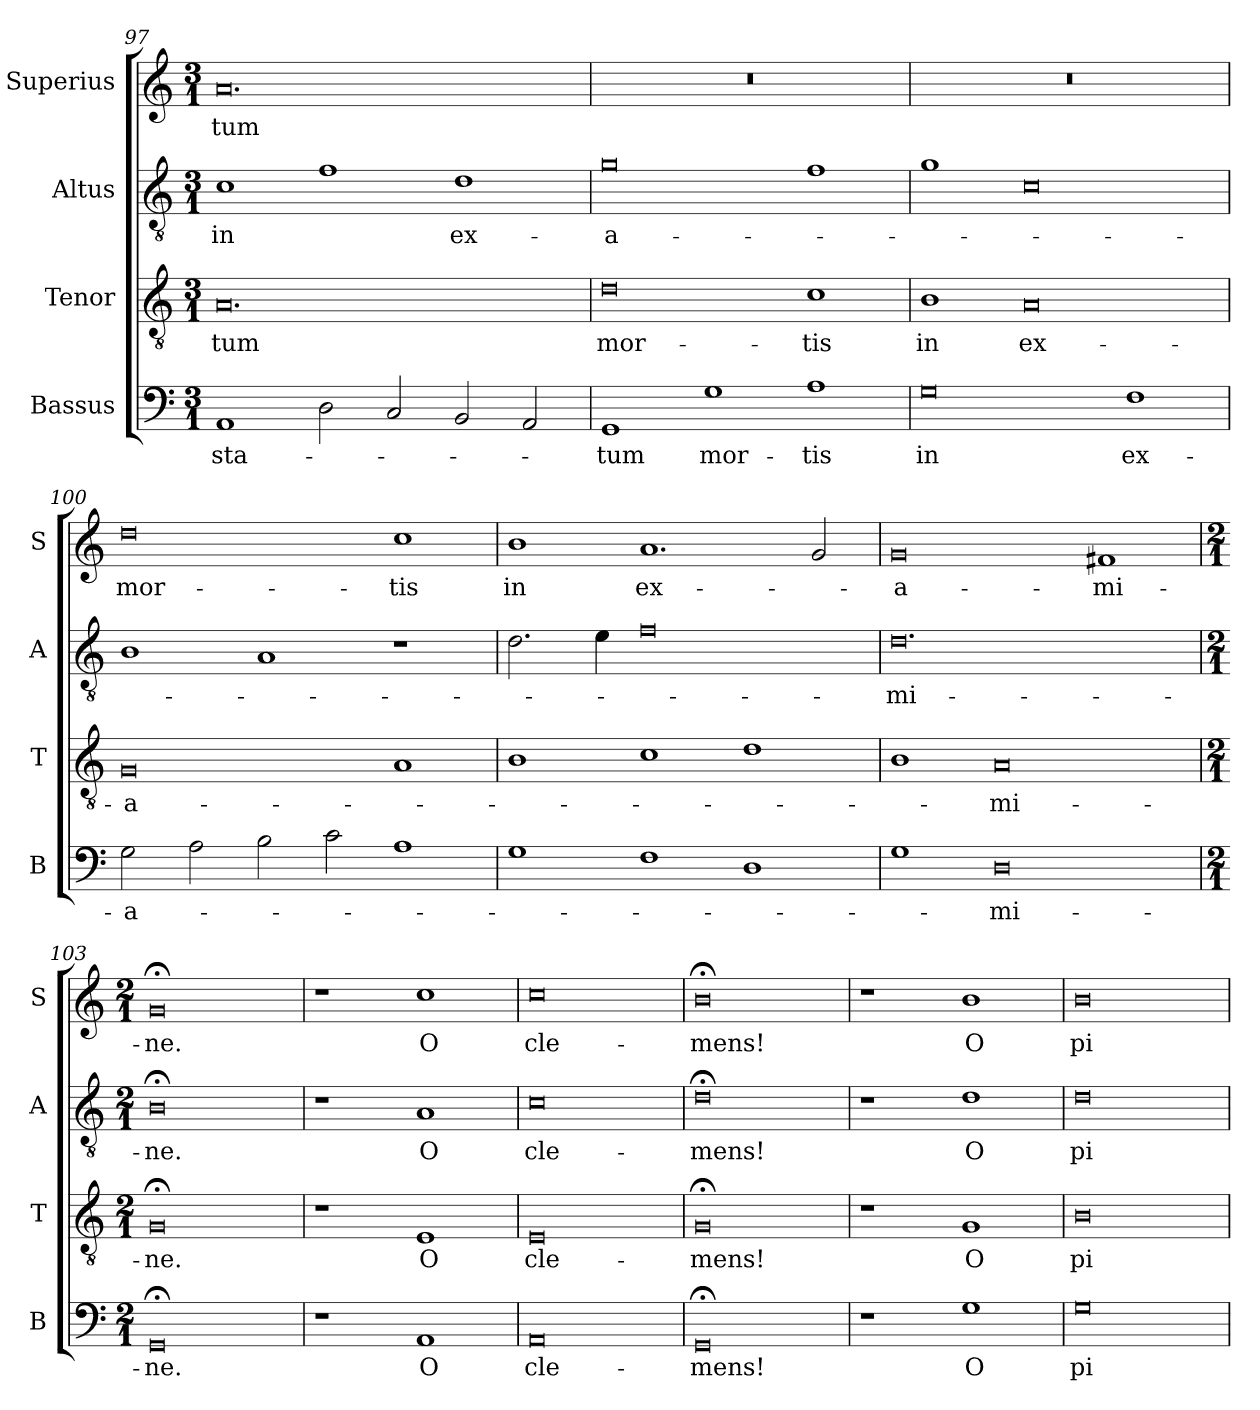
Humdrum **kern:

**kern	**text	**kern	**text	**kern	**text	**kern	**text
*part4	*part4	*part3	*part3	*part2	*part2	*part1	*part1
*staff4	*staff4	*staff3	*staff3	*staff2	*staff2	*staff1	*staff1
*I"Bassus	*	*I"Tenor	*	*I"Altus	*	*I"Superius	*
*I'B	*	*I'T	*	*I'A	*	*I'S	*
*clefF4	*	*clefGv2	*	*clefGv2	*	*clefG2	*
*k[]	*	*k[]	*	*k[]	*	*k[]	*
*M3/1	*	*M3/1	*	*M3/1	*	*M3/1	*
=97	=97	=97	=97	=97	=97	=97	=97
1AA	-sta-	0.A	-tum	1c	in	0.a	-tum
2D	.	.	.	1f	.	.	.
2C	.	.	.	.	.	.	.
2BB	.	.	.	1d	ex-	.	.
2AA	.	.	.	.	.	.	.
=98	=98	=98	=98	=98	=98	=98	=98
1GG	-tum	0d	mor-	0g	-a-	0.r	.
1G	mor-	.	.	.	.	.	.
1A	-tis	1c	-tis	1f	.	.	.
=99	=99	=99	=99	=99	=99	=99	=99
0G	in	1B	in	1g	.	0.r	.
.	.	0A	ex-	0c	.	.	.
1F	ex-	.	.	.	.	.	.
=100	=100	=100	=100	=100	=100	=100	=100
2G	-a-	0G	-a-	1B	.	0dd	mor-
2A	.	.	.	.	.	.	.
2B	.	.	.	1A	.	.	.
2c	.	.	.	.	.	.	.
1A	.	1A	.	1r	.	1cc	-tis
=101	=101	=101	=101	=101	=101	=101	=101
1G	.	1B	.	2.d	.	1b	in
.	.	.	.	4e	.	.	.
1F	.	1c	.	0f	.	1.a	ex-
1D	.	1d	.	.	.	.	.
.	.	.	.	.	.	2g	.
=102	=102	=102	=102	=102	=102	=102	=102
1G	.	1B	.	0.d	-mi-	0g	-a-
0D	-mi-	0A	-mi-	.	.	.	.
.	.	.	.	.	.	1f#X	-mi-
=103	=103	=103	=103	=103	=103	=103	=103
*M2/1	*	*M2/1	*	*M2/1	*	*M2/1	*
0GG;<	-ne.	0G;<	-ne.	0B;<	-ne.	0g;<	-ne.
=104	=104	=104	=104	=104	=104	=104	=104
1r	.	1r	.	1r	.	1r	.
1AA	O	1E	O	1A	O	1cc	O
=105	=105	=105	=105	=105	=105	=105	=105
0AA	cle-	0E	cle-	0c	cle-	0cc	cle-
=106	=106	=106	=106	=106	=106	=106	=106
0GG;<	-mens!	0G;<	-mens!	0d;<	-mens!	0b;<	-mens!
=107	=107	=107	=107	=107	=107	=107	=107
1r	.	1r	.	1r	.	1r	.
1G	O	1G	O	1d	O	1b	O
=108	=108	=108	=108	=108	=108	=108	=108
0G	pi-	0B	pi-	0d	pi-	0b	pi-
=	=	=	=	=	=	=	=
*-	*-	*-	*-	*-	*-	*-	*-
